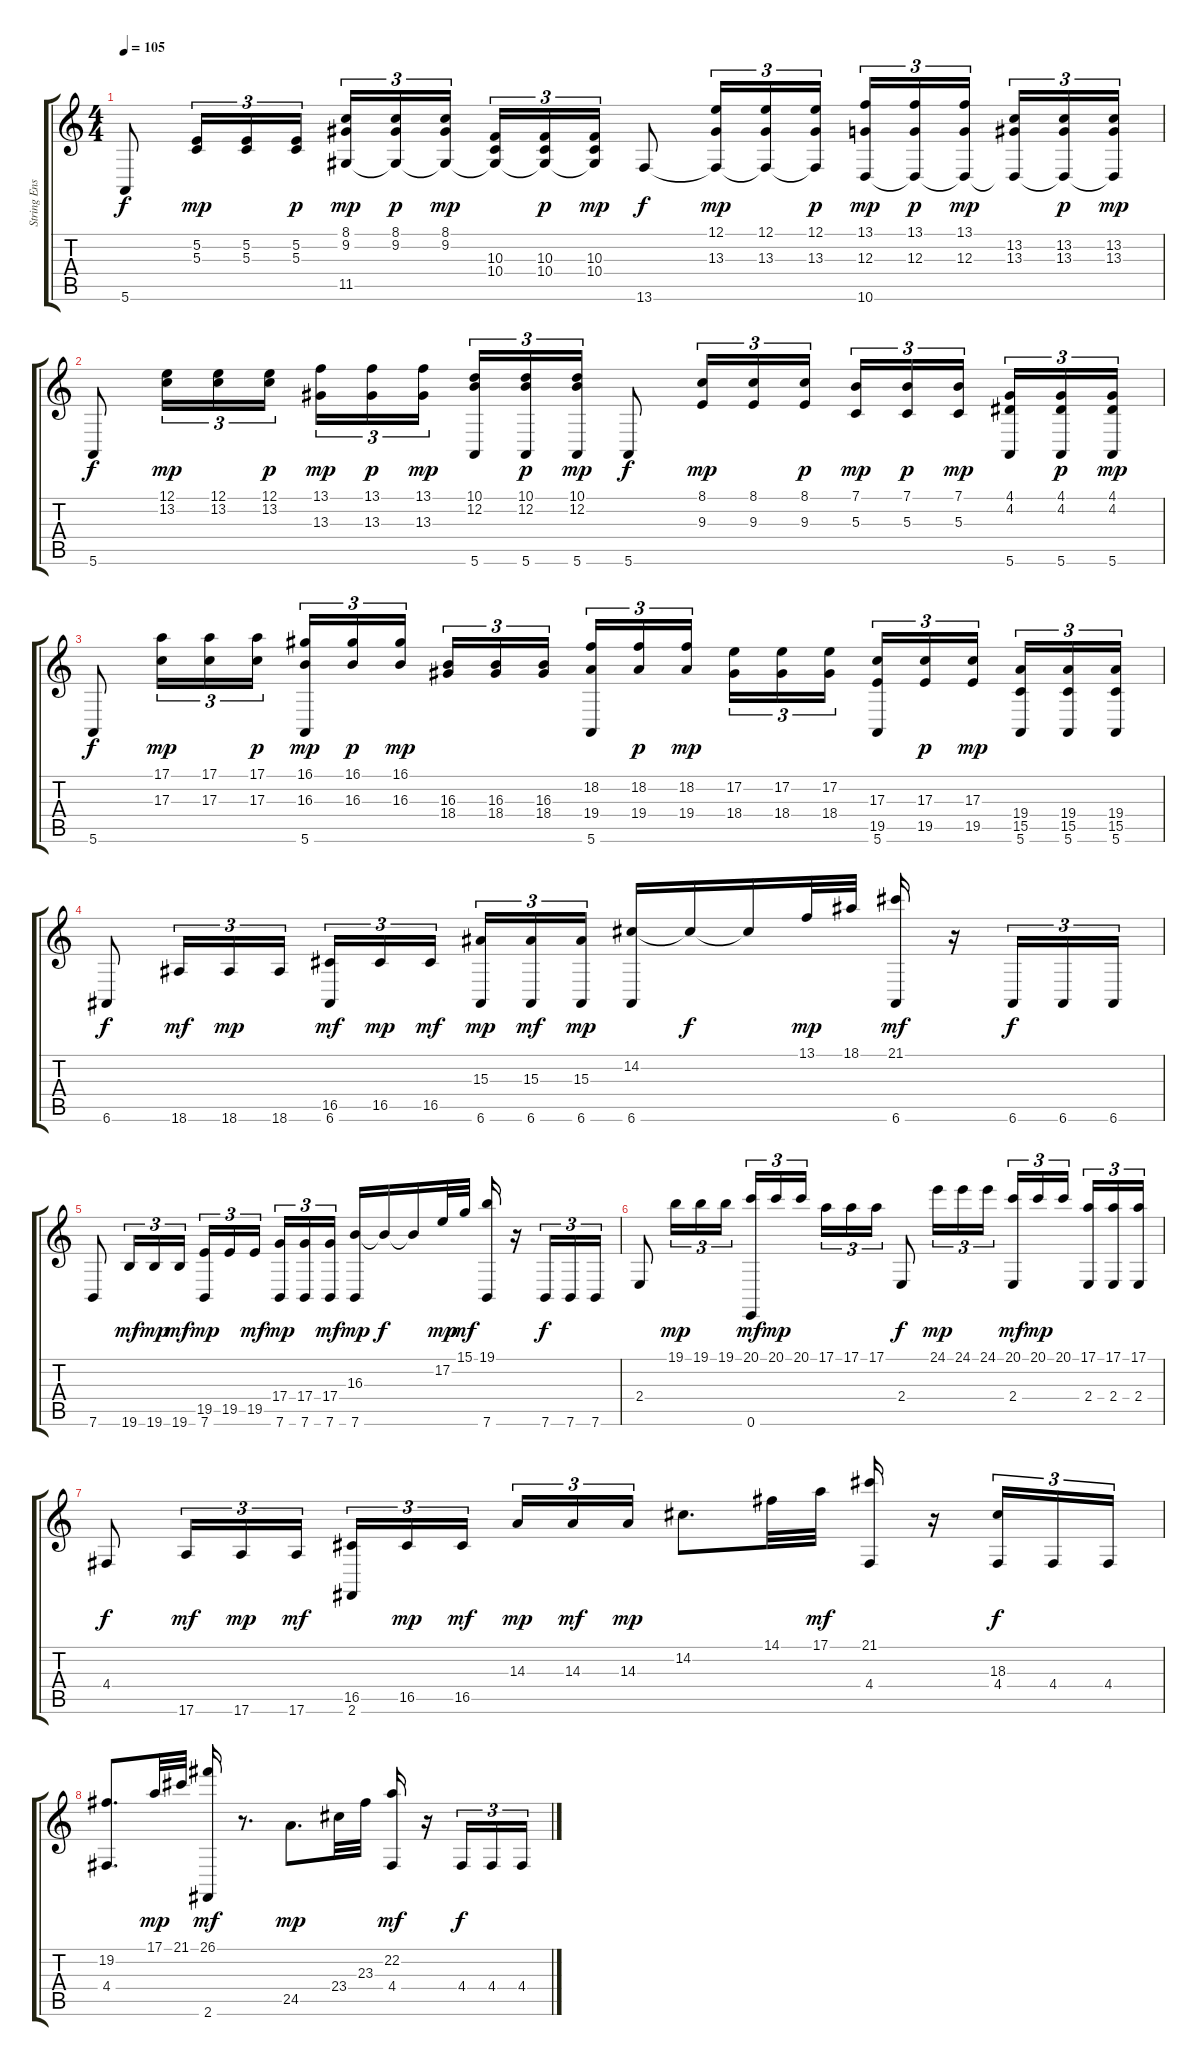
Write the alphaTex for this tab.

\track ("String Ensemble" "String Ens") {instrument stringensemble1}
\staff {score tabs}
\tuning (E4 B3 G3 D3 A2 E2) {hide}
\ts (4 4)
\tempo 105
\clef g2
\ks c
5.6.8{dy f} (5.2 5.3).16{tu (3 2) dy mp} (5.2 5.3).16{tu (3 2)} (5.2 5.3).16{tu (3 2) dy p} (8.1 9.2 11.5).16{tu (3 2) dy mp} (8.1 9.2 11.5{t}).16{tu (3 2) dy p} (8.1 9.2 11.5{t}).16{tu (3 2) dy mp beam splitsecondary} (10.3 10.4 11.5{t}).16{tu (3 2)} (10.3 10.4 11.5{t}).16{tu (3 2) dy p} (10.3 10.4 11.5{t}).16{tu (3 2) dy mp} 13.6.8{dy f} (12.1 13.3 13.6{t}).16{tu (3 2) dy mp} (12.1 13.3 13.6{t}).16{tu (3 2)} (12.1 13.3 13.6{t}).16{tu (3 2) dy p} (13.1 12.3 10.6).16{tu (3 2) dy mp} (13.1 12.3 10.6{t}).16{tu (3 2) dy p} (13.1 12.3 10.6{t}).16{tu (3 2) dy mp beam splitsecondary} (13.2 13.3 10.6{t}).16{tu (3 2)} (13.2 13.3 10.6{t}).16{tu (3 2) dy p} (13.2 13.3 10.6{t}).16{tu (3 2) dy mp} |
5.6.8{dy f} (12.1 13.2).16{tu (3 2) dy mp} (12.1 13.2).16{tu (3 2)} (12.1 13.2).16{tu (3 2) dy p} (13.1 13.3).16{tu (3 2) dy mp} (13.1 13.3).16{tu (3 2) dy p} (13.1 13.3).16{tu (3 2) dy mp beam splitsecondary} (10.1 12.2 5.6).16{tu (3 2)} (10.1 12.2 5.6).16{tu (3 2) dy p} (10.1 12.2 5.6).16{tu (3 2) dy mp} 5.6.8{dy f} (8.1 9.3).16{tu (3 2) dy mp} (8.1 9.3).16{tu (3 2)} (8.1 9.3).16{tu (3 2) dy p} (7.1 5.3).16{tu (3 2) dy mp} (7.1 5.3).16{tu (3 2) dy p} (7.1 5.3).16{tu (3 2) dy mp beam splitsecondary} (4.1 4.2 5.6).16{tu (3 2)} (4.1 4.2 5.6).16{tu (3 2) dy p} (4.1 4.2 5.6).16{tu (3 2) dy mp} |
5.6.8{dy f} (17.1 17.3).16{tu (3 2) dy mp} (17.1 17.3).16{tu (3 2)} (17.1 17.3).16{tu (3 2) dy p} (16.1 16.3 5.6).16{tu (3 2) dy mp} (16.1 16.3).16{tu (3 2) dy p} (16.1 16.3).16{tu (3 2) dy mp beam splitsecondary} (16.3 18.4).16{tu (3 2)} (16.3 18.4).16{tu (3 2)} (16.3 18.4).16{tu (3 2)} (18.2 19.4 5.6).16{tu (3 2)} (18.2 19.4).16{tu (3 2) dy p} (18.2 19.4).16{tu (3 2) dy mp beam splitsecondary} (17.2 18.4).16{tu (3 2)} (17.2 18.4).16{tu (3 2)} (17.2 18.4).16{tu (3 2)} (17.3 19.5 5.6).16{tu (3 2)} (17.3 19.5).16{tu (3 2) dy p} (17.3 19.5).16{tu (3 2) dy mp beam splitsecondary} (19.4 15.5 5.6).16{tu (3 2)} (19.4 15.5 5.6).16{tu (3 2)} (19.4 15.5 5.6).16{tu (3 2)} |
6.6.8{dy f} 18.6.16{tu (3 2) dy mf} 18.6.16{tu (3 2) dy mp} 18.6.16{tu (3 2)} (16.5 6.6).16{tu (3 2) dy mf} 16.5.16{tu (3 2) dy mp} 16.5.16{tu (3 2) dy mf beam splitsecondary} (15.3 6.6).16{tu (3 2) dy mp} (15.3 6.6).16{tu (3 2) dy mf} (15.3 6.6).16{tu (3 2) dy mp} (14.2 6.6).16 14.2{t}.16{dy f} 14.2{t}.16 13.1.32{dy mp} 18.1.32 (21.1 6.6).16{dy mf} r.16 6.6.16{tu (3 2) dy f} 6.6.16{tu (3 2)} 6.6.16{tu (3 2)} |
7.6.8 19.6.16{tu (3 2) dy mf} 19.6.16{tu (3 2) dy mp} 19.6.16{tu (3 2) dy mf} (19.5 7.6).16{tu (3 2) dy mp} 19.5.16{tu (3 2)} 19.5.16{tu (3 2) dy mf beam splitsecondary} (17.4 7.6).16{tu (3 2) dy mp} (17.4 7.6).16{tu (3 2)} (17.4 7.6).16{tu (3 2) dy mf} (16.3 7.6).16{dy mp} 16.3{t}.16{dy f} 16.3{t}.16 17.2.32{dy mp} 15.1.32{dy mf} (19.1 7.6).16 r.16 7.6.16{tu (3 2) dy f} 7.6.16{tu (3 2)} 7.6.16{tu (3 2)} |
2.4.8 19.1.16{tu (3 2) dy mp} 19.1.16{tu (3 2)} 19.1.16{tu (3 2)} (20.1 0.6).16{tu (3 2) dy mf} 20.1.16{tu (3 2) dy mp} 20.1.16{tu (3 2) beam splitsecondary} 17.1.16{tu (3 2)} 17.1.16{tu (3 2)} 17.1.16{tu (3 2)} 2.4.8{dy f} 24.1.16{tu (3 2) dy mp} 24.1.16{tu (3 2)} 24.1.16{tu (3 2)} (20.1 2.4).16{tu (3 2) dy mf} 20.1.16{tu (3 2) dy mp} 20.1.16{tu (3 2) beam splitsecondary} (17.1 2.4).16{tu (3 2)} (17.1 2.4).16{tu (3 2)} (17.1 2.4).16{tu (3 2)} |
4.4.8{dy f} 17.6.16{tu (3 2) dy mf} 17.6.16{tu (3 2) dy mp} 17.6.16{tu (3 2) dy mf} (16.5 2.6).16{tu (3 2)} 16.5.16{tu (3 2) dy mp} 16.5.16{tu (3 2) dy mf beam splitsecondary} 14.3.16{tu (3 2) dy mp} 14.3.16{tu (3 2) dy mf} 14.3.16{tu (3 2) dy mp} 14.2.8{d} 14.1.32 17.1.32{dy mf} (21.1 4.4).16 r.16 (18.3 4.4).16{tu (3 2) dy f} 4.4.16{tu (3 2)} 4.4.16{tu (3 2)} |
(19.2 4.4).8{d} 17.1.32{dy mp} 21.1.32 (26.1 2.6).16{dy mf} r.8{d} 24.5.8{d dy mp} 23.4.32 23.3.32 (22.2 4.4).16{dy mf} r.16 4.4.16{tu (3 2) dy f} 4.4.16{tu (3 2)} 4.4.16{tu (3 2)}
